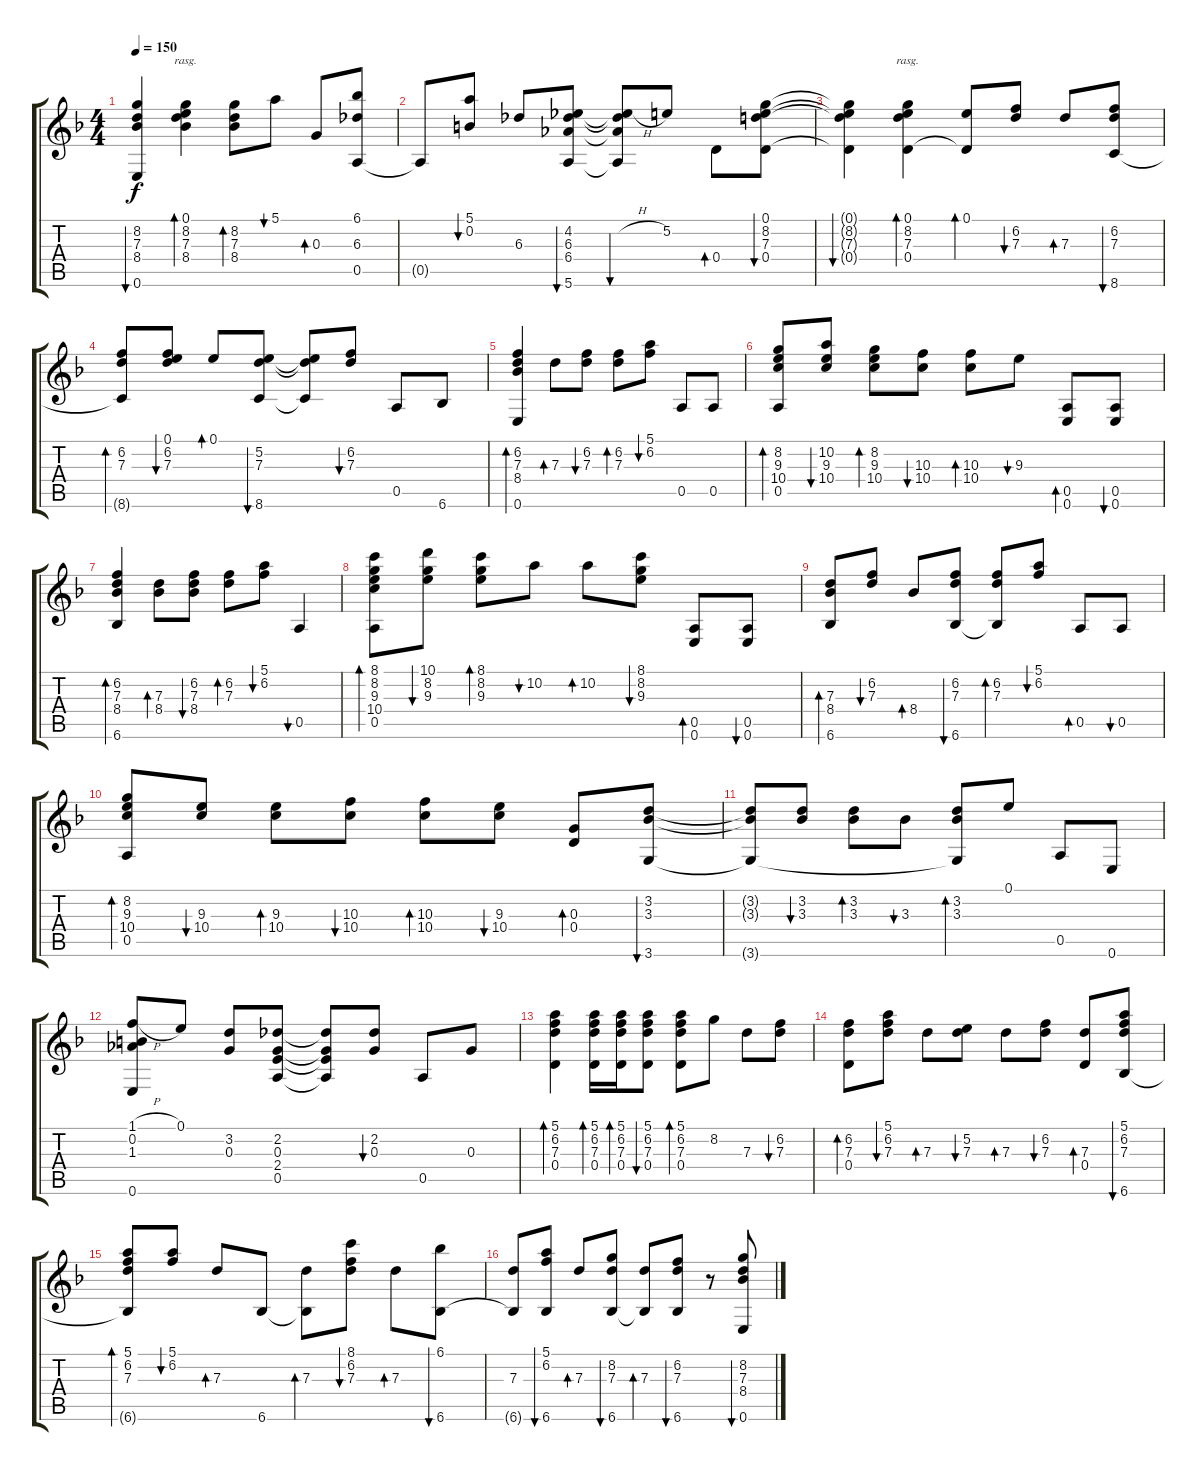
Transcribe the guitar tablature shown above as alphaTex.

\track "" {instrument acousticguitarsteel}
\staff {score tabs}
\tuning (E4 B3 G3 D3 A2 E2) {hide}
\ts (4 4)
\tempo 150
\clef g2
\ks f
(8.2{t} 7.3{t} 8.4{t} 0.6{t}).4{bu 120 dy f} (0.1 8.2 7.3 8.4).4{bd 120 rasg ii} (8.2 7.3 8.4).8{bd 120} 5.1.8{bu 120} 0.3.8{bd 120} (6.1 6.3 0.5).8 |
0.5{t}.8{txt ""} (5.1 0.2).8{bu 120} 6.3.8 (4.2 6.3 6.4 5.6).8{bu 120} (4.2{h t} 6.3{t} 6.4{t} 5.6{t}).8{bu 120} 5.2.8 0.4.8{bd 120} (0.1 8.2 7.3 0.4).8{bu 120} |
(0.1{t} 8.2{t} 7.3{t} 0.4{t}).4{bu 120} (0.1 8.2 7.3 0.4).4{bd 120 rasg ii} (0.1 0.4{t}).8{bd 120} (6.2 7.3).8{bu 120} 7.3.8{bd 120} (6.2 7.3 8.6).8{bu 120} |
(6.2 7.3 8.6{t}).8{bd 120} (0.1 6.2 7.3).8{bu 120} 0.1.8{bd 120} (5.2 7.3 8.6).8{bu 120} (5.2{t} 7.3{t} 8.6{t}).8 (6.2 7.3).8{bu 120} 0.5.8 6.6.8 |
(6.2 7.3 8.4 0.6).4{bd 120} 7.3.8{bd 120} (6.2 7.3).8{bu 120} (6.2 7.3).8{bd 120} (5.1 6.2).8{bu 120} 0.5.8 0.5.8 |
(8.2 9.3 10.4 0.5).8{bd 120} (10.2 9.3 10.4).8{bu 120} (8.2 9.3 10.4).8{bd 120} (10.3 10.4).8{bu 120} (10.3 10.4).8{bd 120} 9.3.8{bu 120} (0.5 0.6).8{bd 120} (0.5 0.6).8{bu 120} |
(6.2 7.3 8.4 6.6).4{bd 120} (7.3 8.4).8{bd 120} (6.2 7.3 8.4).8{bu 120} (6.2 7.3).8{bd 120} (5.1 6.2).8{bu 120} 0.5.4{bu 120} |
(8.1 8.2 9.3 10.4 0.5).8{bd 120} (10.1 8.2 9.3).8{bu 120} (8.1 8.2 9.3).8{bd 120} 10.2.8{bu 120} 10.2.8{bd 120} (8.1 8.2 9.3).8{bu 120} (0.5 0.6).8{bd 120} (0.5 0.6).8{bu 120} |
(7.3 8.4 6.6).8{bd 120} (6.2 7.3).8{bu 120} 8.4.8{bd 120} (6.2 7.3 6.6).8{bu 120} (6.2 7.3 6.6{t}).8{bd 120} (5.1 6.2).8{bu 120} 0.5.8{bd 120} 0.5.8{bu 120} |
(8.2 9.3 10.4 0.5).8{bd 120} (9.3 10.4).8{bu 120} (9.3 10.4).8{bd 120} (10.3 10.4).8{bu 120} (10.3 10.4).8{bd 120} (9.3 10.4).8{bu 120} (0.3 0.4).8{bd 120} (3.2 3.3 3.6).8{bu 120} |
(3.2{t} 3.3{t} 3.6{t}).8 (3.2 3.3).8{bu 120} (3.2 3.3).8{bd 120} 3.3.8{bu 60} (3.2 3.3 3.6{t}).8{bd 120} 0.1.8 0.5.8 0.6.8 |
(1.1{h} 0.2 1.3 0.6).8 0.1.8 (3.2 0.3).8 (2.2 0.3 2.4 0.5).8 (2.2{t} 0.3{t} 2.4{t} 0.5{t}).8 (2.2 0.3).8{bu 120} 0.5.8 0.3.8 |
(5.1 6.2 7.3 0.4).4{bd 120} (5.1 6.2 7.3 0.4).16{bd 120} (5.1 6.2 7.3 0.4).16{bd 120} (5.1 6.2 7.3 0.4).8{bu 120} (5.1 6.2 7.3 0.4).8{bd 120} 8.2.8 7.3.8 (6.2 7.3).8{bu 120} |
(6.2 7.3 0.4).8{bd 120} (5.1 6.2 7.3).8{bu 120} 7.3.8{bd 120} (5.2 7.3).8{bu 120} 7.3.8{bd 120} (6.2 7.3).8{bu 120} (7.3 0.4).8{bd 120} (5.1 6.2 7.3 6.6).8{bu 120} |
(5.1 6.2 7.3 6.6{t}).8{bd 120} (5.1 6.2).8{bu 120} 7.3.8{bd 120} 6.6.8 (7.3 6.6{t}).8{bd 120} (8.1 6.2 7.3).8{bu 120} 7.3.8{bd 120} (6.1 6.6).8{bu 120} |
(7.3 6.6{t}).8 (5.1 6.2 6.6).8{bu 120} 7.3.8{bd 120} (8.2 7.3 6.6).8{bu 120} (7.3 6.6{t}).8{bd 120} (6.2 7.3 6.6).8{bu 120} r.8 (8.2 7.3 8.4 0.6).8{bu 120}
